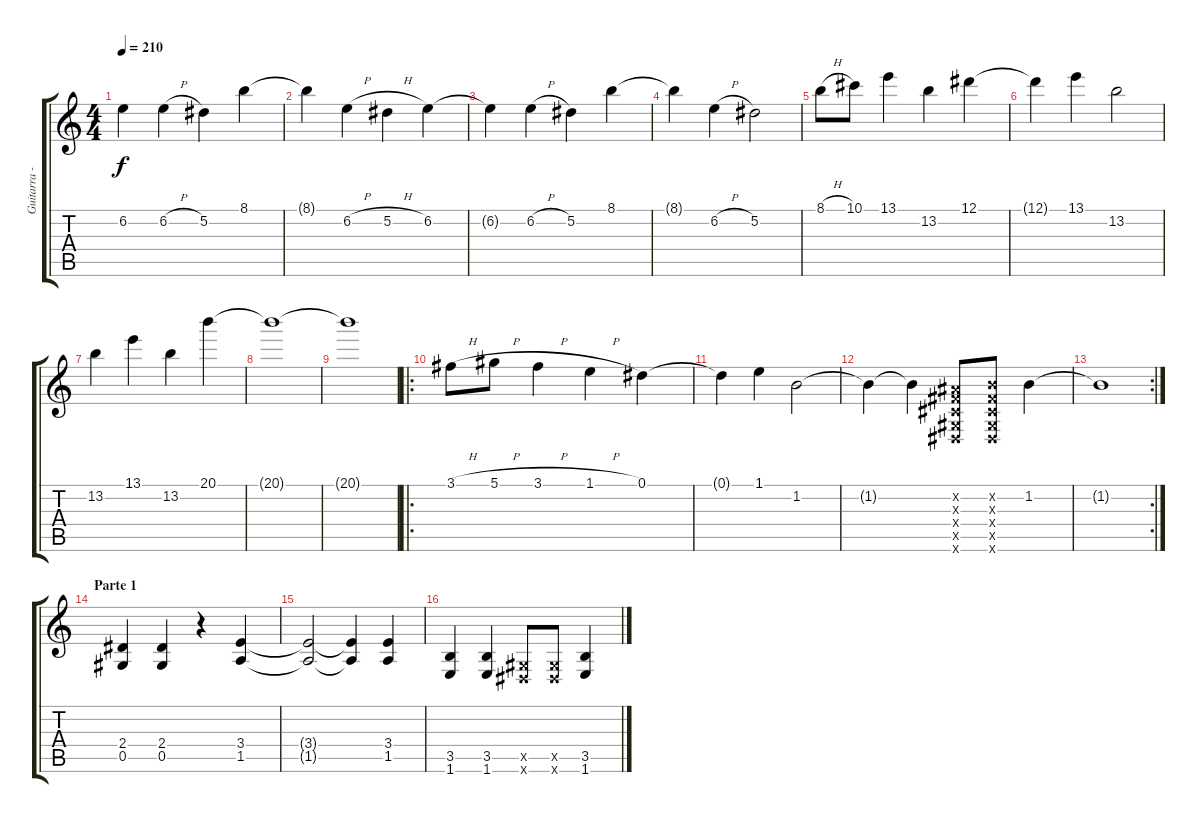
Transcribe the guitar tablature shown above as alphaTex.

\track ("Guitarra - Marcão" "Guitarra -") {instrument distortionguitar}
\staff {score tabs}
\tuning (Eb4 Bb3 Gb3 Db3 Ab2 Eb2) {hide}
\ts (4 4)
\tempo 210
\clef g2
\ks c
6.2{t}.4{dy f} 6.2{h}.4 5.2.4 8.1.4 |
8.1{t}.4 6.2{h}.4 5.2{h}.4 6.2.4 |
6.2{t}.4 6.2{h}.4 5.2.4 8.1.4 |
8.1{t}.4 6.2{h}.4 5.2.2 |
8.1{h}.8 10.1.8 13.1.4 13.2.4 12.1.4 |
12.1{t}.4 13.1.4 13.2.2 |
13.2.4 13.1.4 13.2.4 20.1.4 |
20.1{t}.1 |
20.1{t}.1 |
\ro
3.1{h}.8 5.1{h}.8 3.1{h}.4 1.1{h}.4 0.1.4 |
0.1{t}.4 1.1.4 1.2.2 |
1.2{t}.4 1.2{t}.4 (0.2{x} 0.3{x} 0.4{x} 0.5{x} 0.6{x}).8 (1.2{x} 0.3{x} 0.4{x} 0.5{x} 0.6{x}).8 1.2.4 |
\rc 2
1.2{t}.1 |
\section ("" "Parte 1")
(2.4 0.5).4{volume 10 instrument overdrivenguitar} (2.4 0.5).4 r.4 (3.4 1.5).4 |
(3.4{t} 1.5{t}).2 (3.4{t} 1.5{t}).4 (3.4 1.5).4 |
(3.5 1.6).4 (3.5 1.6).4 (0.5{x} 0.6{x}).8 (0.5{x} 0.6{x}).8 (3.5 1.6).4
